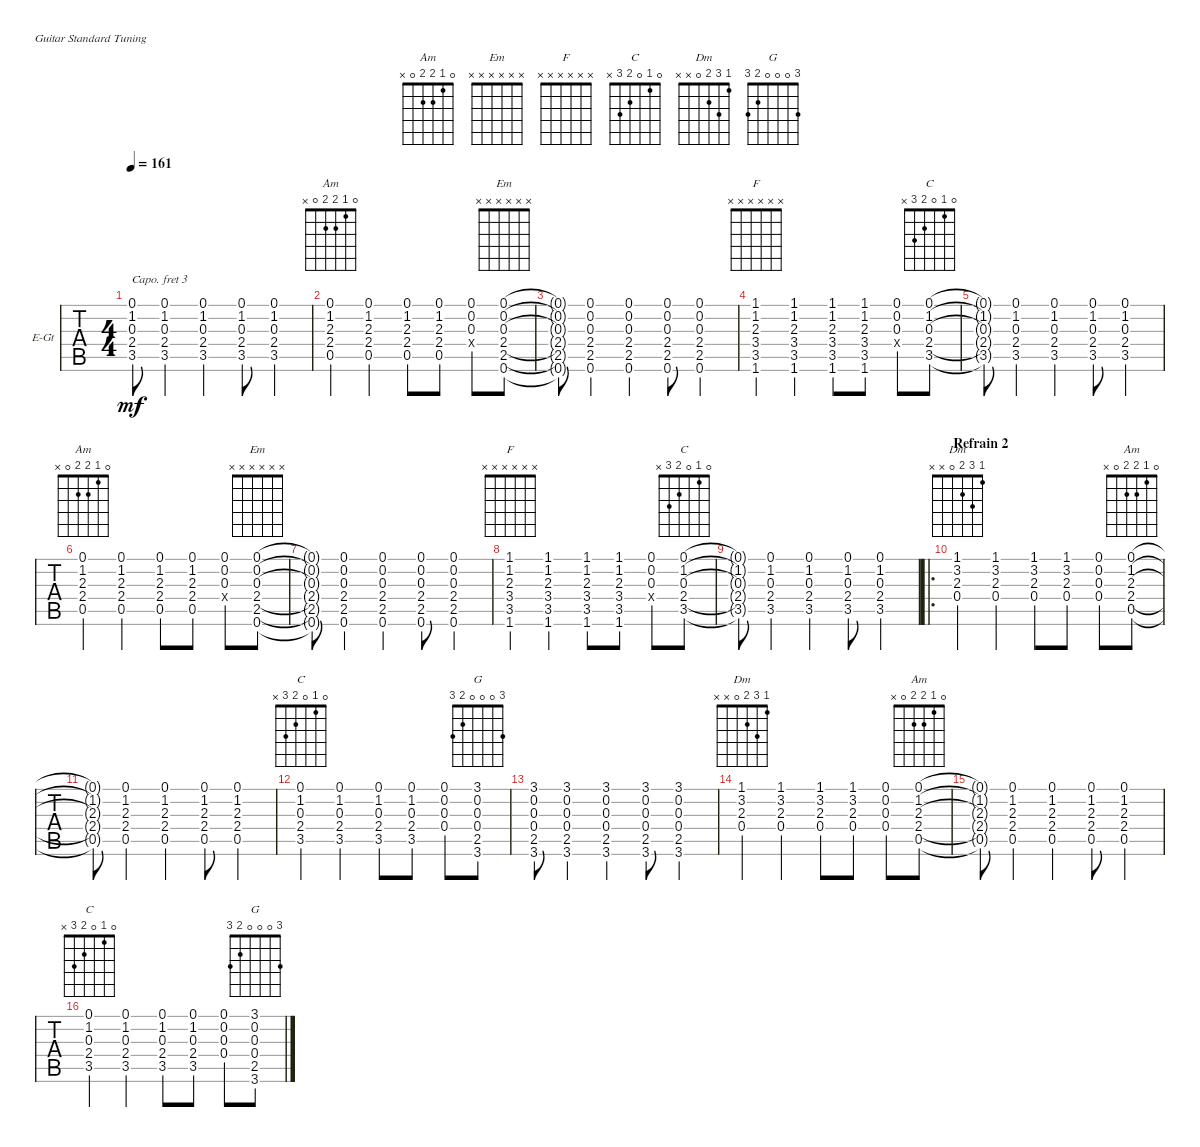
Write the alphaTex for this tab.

\defaultSystemsLayout 4
\bracketExtendMode groupsimilarinstruments
\firstSystemTrackNameOrientation horizontal
\otherSystemsTrackNameOrientation horizontal
\chordDiagramsInScore
\track ("Guitare Capo 3" "E-Gt") {instrument overdrivenguitar}
\staff {tabs}
\capo 3
\tuning (E4 B3 G3 D3 A2 E2)
\chord ("Am" x x x x x x)
\chord ("Em" x x x x x x)
\chord ("F" x x x x x x)
\chord ("C" x x x x x x)
\chord ("Dm" 1 3 2 0 x x) {showfingering false}
\chord ("Am" 0 1 2 2 0 x) {showfingering false}
\chord ("C" 0 1 0 2 3 x) {showfingering false}
\chord ("G" 3 0 0 0 2 3) {showfingering false}
\ts (4 4)
\tempo 161
\clef g2
\ks c
(3.5{t} 2.4{t} 0.3{t} 1.2{t} 0.1{t}).8{dy mf} (3.5 2.4 0.3 1.2 0.1).4 (3.5 2.4 0.3 1.2 0.1).4 (3.5 2.4 0.3 1.2 0.1).8 (3.5 2.4 0.3 1.2 0.1).4 |
(0.5 2.4 2.3 1.2 0.1).4{ch "Am"} (0.5 2.4 2.3 1.2 0.1).4 (0.5 2.4 2.3 1.2 0.1).8 (0.5 2.4 2.3 1.2 0.1).8 (0.2 0.3 0.4{x} 0.1).8 (2.5 2.4 0.3 0.2 0.1 0.6).8{ch "Em"} |
(2.5{t} 2.4{t} 0.3{t} 0.2{t} 0.1{t} 0.6{t}).8 (2.5 2.4 0.3 0.2 0.1 0.6).4 (2.5 2.4 0.3 0.2 0.1 0.6).4 (2.5 2.4 0.3 0.2 0.1 0.6).8 (2.5 2.4 0.3 0.2 0.1 0.6).4 |
(1.6 3.5 3.4 2.3 1.2 1.1).4{ch "F"} (1.6 3.5 3.4 2.3 1.2 1.1).4 (1.6 3.5 3.4 2.3 1.2 1.1).8 (1.6 3.5 3.4 2.3 1.2 1.1).8 (0.2 0.3 0.4{x} 0.1).8 (3.5 2.4 0.3 1.2 0.1).8{ch "C"} |
(3.5{t} 2.4{t} 0.3{t} 1.2{t} 0.1{t}).8 (3.5 2.4 0.3 1.2 0.1).4 (3.5 2.4 0.3 1.2 0.1).4 (3.5 2.4 0.3 1.2 0.1).8 (3.5 2.4 0.3 1.2 0.1).4 |
(0.5 2.4 2.3 1.2 0.1).4{ch "Am"} (0.5 2.4 2.3 1.2 0.1).4 (0.5 2.4 2.3 1.2 0.1).8 (0.5 2.4 2.3 1.2 0.1).8 (0.2 0.3 0.4{x} 0.1).8 (2.5 2.4 0.3 0.2 0.1 0.6).8{ch "Em"} |
(2.5{t} 2.4{t} 0.3{t} 0.2{t} 0.1{t} 0.6{t}).8 (2.5 2.4 0.3 0.2 0.1 0.6).4 (2.5 2.4 0.3 0.2 0.1 0.6).4 (2.5 2.4 0.3 0.2 0.1 0.6).8 (2.5 2.4 0.3 0.2 0.1 0.6).4 |
(1.6 3.5 3.4 2.3 1.2 1.1).4{ch "F"} (1.6 3.5 3.4 2.3 1.2 1.1).4 (1.6 3.5 3.4 2.3 1.2 1.1).8 (1.6 3.5 3.4 2.3 1.2 1.1).8 (0.2 0.3 0.4{x} 0.1).8 (3.5 2.4 0.3 1.2 0.1).8{ch "C"} |
(3.5{t} 2.4{t} 0.3{t} 1.2{t} 0.1{t}).8 (3.5 2.4 0.3 1.2 0.1).4 (3.5 2.4 0.3 1.2 0.1).4 (3.5 2.4 0.3 1.2 0.1).8 (3.5 2.4 0.3 1.2 0.1).4 |
\ro
\section ("" "Refrain 2")
(0.4 2.3 3.2 1.1).4{ch "Dm"} (0.4 2.3 3.2 1.1).4 (0.4 2.3 3.2 1.1).8 (0.4 2.3 3.2 1.1).8 (0.2 0.3 0.4 0.1).8 (0.5 2.4 2.3 1.2 0.1).8{ch "Am"} |
(0.5{t} 2.4{t} 2.3{t} 1.2{t} 0.1{t}).8 (0.5 2.4 2.3 1.2 0.1).4 (0.5 2.4 2.3 1.2 0.1).4 (0.5 2.4 2.3 1.2 0.1).8 (0.5 2.4 2.3 1.2 0.1).4 |
(3.5 2.4 0.3 1.2 0.1).4{ch "C"} (3.5 2.4 0.3 1.2 0.1).4 (3.5 2.4 0.3 1.2 0.1).8 (3.5 2.4 0.3 1.2 0.1).8 (0.4 0.3 0.2 0.1).8 (3.6 2.5 0.4 0.3 0.2 3.1).8{ch "G"} |
(3.6 2.5 0.4 0.3 0.2 3.1).8 (3.6 2.5 0.4 0.3 0.2 3.1).4 (3.6 2.5 0.4 0.3 0.2 3.1).4 (3.6 2.5 0.4 0.3 0.2 3.1).8 (3.6 2.5 0.4 0.3 0.2 3.1).4 |
(0.4 2.3 3.2 1.1).4{ch "Dm"} (0.4 2.3 3.2 1.1).4 (0.4 2.3 3.2 1.1).8 (0.4 2.3 3.2 1.1).8 (0.2 0.3 0.4 0.1).8 (0.5 2.4 2.3 1.2 0.1).8{ch "Am"} |
(0.5{t} 2.4{t} 2.3{t} 1.2{t} 0.1{t}).8 (0.5 2.4 2.3 1.2 0.1).4 (0.5 2.4 2.3 1.2 0.1).4 (0.5 2.4 2.3 1.2 0.1).8 (0.5 2.4 2.3 1.2 0.1).4 |
(3.5 2.4 0.3 1.2 0.1).4{ch "C"} (3.5 2.4 0.3 1.2 0.1).4 (3.5 2.4 0.3 1.2 0.1).8 (3.5 2.4 0.3 1.2 0.1).8 (0.4 0.3 0.2 0.1).8 (3.6 2.5 0.4 0.3 0.2 3.1).8{ch "G"}
